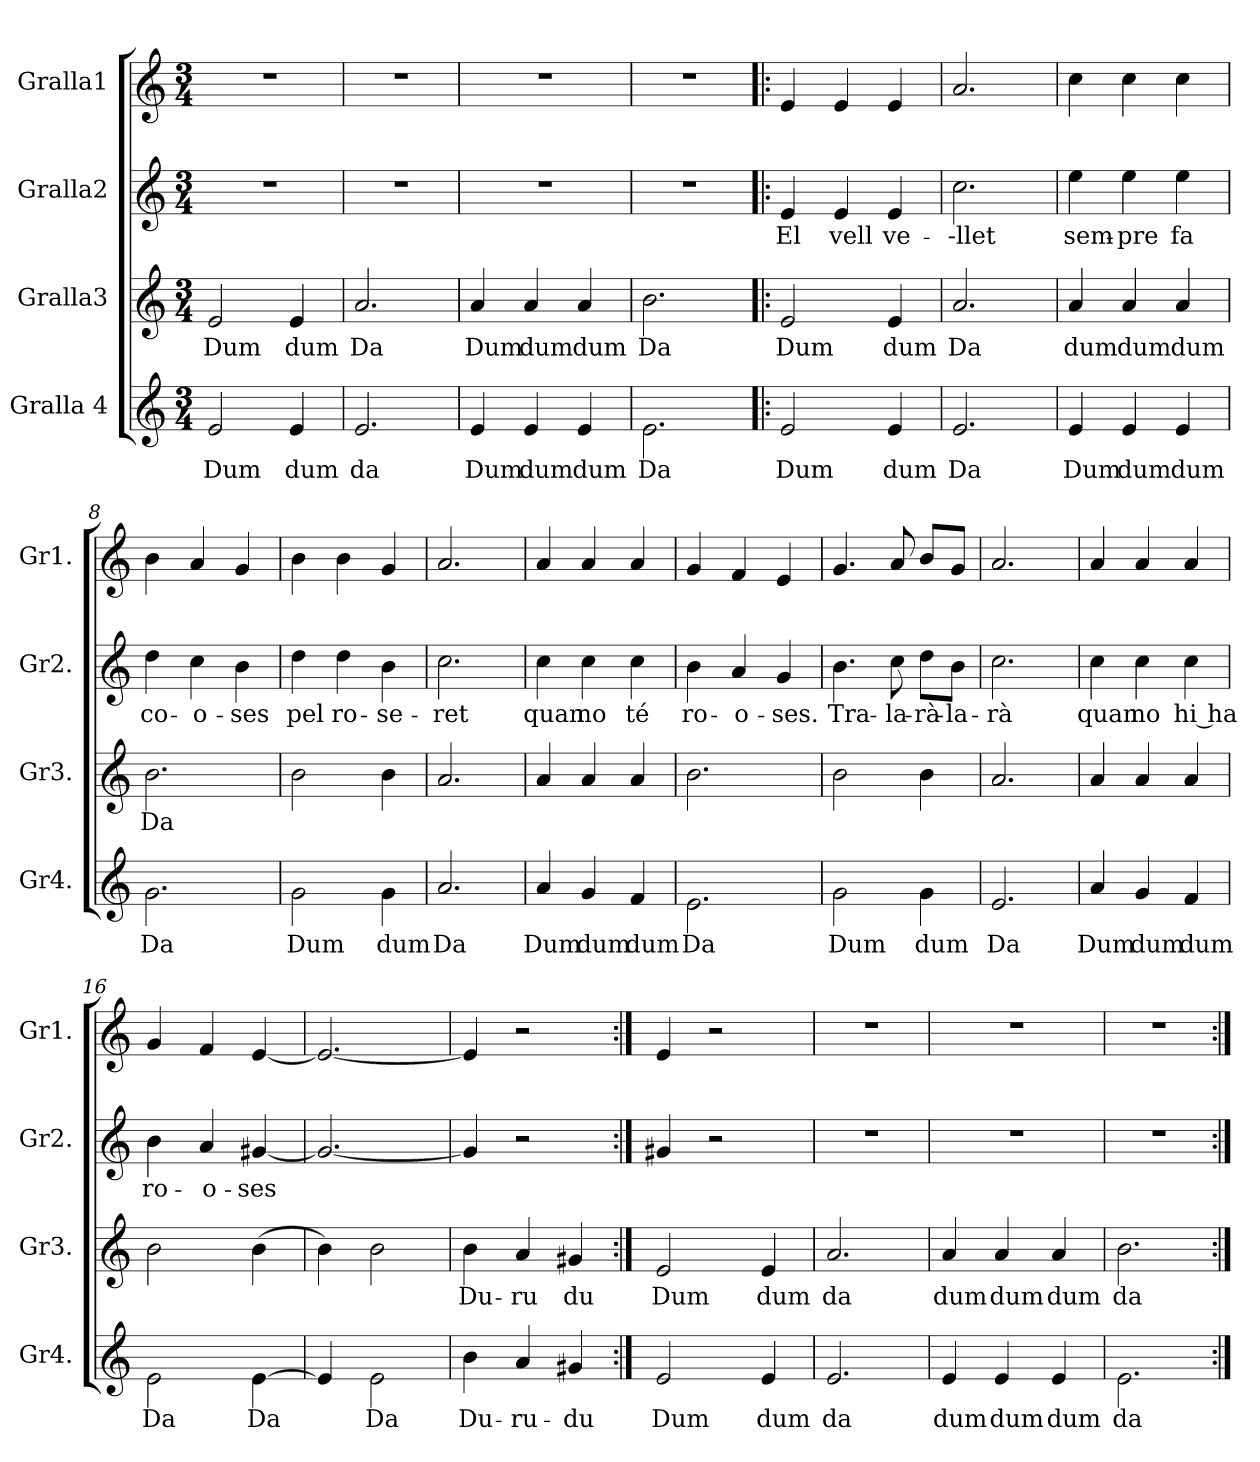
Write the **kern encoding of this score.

**kern	**text	**kern	**text	**kern	**text	**kern
*part4	*part4	*part3	*part3	*part2	*part2	*part1
*staff4	*staff4	*staff3	*staff3	*staff2	*staff2	*staff1
*I"Gralla 4	*	*I"Gralla3	*	*I"Gralla2	*	*I"Gralla1
*I'Gr4.	*	*I'Gr3.	*	*I'Gr2.	*	*I'Gr1.
*clefG2	*	*clefG2	*	*clefG2	*	*clefG2
*k[]	*	*k[]	*	*k[]	*	*k[]
*M3/4	*	*M3/4	*	*M3/4	*	*M3/4
=1	=1	=1	=1	=1	=1	=1
!	!LO:LY:b	!	!LO:LY:b	!	!	!
2e/	Dum	2e/	Dum	2.r	.	2.r
!	!LO:LY:b	!	!LO:LY:b	!	!	!
4e/	dum	4e/	dum	.	.	.
=2	=2	=2	=2	=2	=2	=2
!	!LO:LY:b	!	!LO:LY:b	!	!	!
2.e/	da	2.a/	Da	2.r	.	2.r
=3	=3	=3	=3	=3	=3	=3
!	!LO:LY:b	!	!LO:LY:b	!	!	!
4e/	Dum	4a/	Dum	2.r	.	2.r
!	!LO:LY:b	!	!LO:LY:b	!	!	!
4e/	dum	4a/	dum	.	.	.
!	!LO:LY:b	!	!LO:LY:b	!	!	!
4e/	dum	4a/	dum	.	.	.
=4	=4	=4	=4	=4	=4	=4
!	!LO:LY:b	!	!LO:LY:b	!	!	!
2.e\	Da	2.b\	Da	2.r	.	2.r
=5!|:	=5!|:	=5!|:	=5!|:	=5!|:	=5!|:	=5!|:
!	!LO:LY:b	!	!LO:LY:b	!	!LO:LY:b	!
2e/	Dum	2e/	Dum	4e/	El	4e/
!	!	!	!	!	!LO:LY:b	!
.	.	.	.	4e/	vell	4e/
!	!LO:LY:b	!	!LO:LY:b	!	!LO:LY:b	!
4e/	dum	4e/	dum	4e/	ve-	4e/
=6	=6	=6	=6	=6	=6	=6
!	!LO:LY:b	!	!LO:LY:b	!	!LO:LY:b	!
2.e/	Da	2.a/	Da	2.cc\	--llet	2.a/
=7	=7	=7	=7	=7	=7	=7
!	!LO:LY:b	!	!LO:LY:b	!	!LO:LY:b	!
4e/	Dum	4a/	dum	4ee\	sem-	4cc\
!	!LO:LY:b	!	!LO:LY:b	!	!LO:LY:b	!
4e/	dum	4a/	dum	4ee\	-pre	4cc\
!	!LO:LY:b	!	!LO:LY:b	!	!LO:LY:b	!
4e/	dum	4a/	dum	4ee\	fa	4cc\
=8	=8	=8	=8	=8	=8	=8
!	!LO:LY:b	!	!LO:LY:b	!	!LO:LY:b	!
2.g\	Da	2.b\	Da	4dd\	co-	4b\
!	!	!	!	!	!LO:LY:b	!
.	.	.	.	4cc\	-o-	4a/
!	!	!	!	!	!LO:LY:b	!
.	.	.	.	4b\	-ses	4g/
!!LO:LB:g=z
=9	=9	=9	=9	=9	=9	=9
!	!LO:LY:b	!	!LO:LY:b	!	!LO:LY:b	!
2g\	Dum	2b\	.	4dd\	pel	4b\
!	!	!	!	!	!LO:LY:b	!
.	.	.	.	4dd\	ro-	4b\
!	!LO:LY:b	!	!	!	!LO:LY:b	!
4g\	dum	4b\	.	4b\	-se-	4g/
=10	=10	=10	=10	=10	=10	=10
!	!LO:LY:b	!	!	!	!LO:LY:b	!
2.a/	Da	2.a/	.	2.cc\	-ret	2.a/
=11	=11	=11	=11	=11	=11	=11
!	!LO:LY:b	!	!	!	!LO:LY:b	!
4a/	Dum	4a/	.	4cc\	quan	4a/
!	!LO:LY:b	!	!	!	!LO:LY:b	!
4g/	dum	4a/	.	4cc\	no	4a/
!	!LO:LY:b	!	!	!	!LO:LY:b	!
4f/	dum	4a/	.	4cc\	té	4a/
=12	=12	=12	=12	=12	=12	=12
!	!LO:LY:b	!	!	!	!LO:LY:b	!
2.e\	Da	2.b\	.	4b\	ro-	4g/
!	!	!	!	!	!LO:LY:b	!
.	.	.	.	4a/	-o-	4f/
!	!	!	!	!	!LO:LY:b	!
.	.	.	.	4g/	-ses.	4e/
=13	=13	=13	=13	=13	=13	=13
!	!LO:LY:b	!	!	!	!LO:LY:b	!
2g\	Dum	2b\	.	4.b\	Tra-	4.g/
!	!	!	!	!	!LO:LY:b	!
.	.	.	.	8cc\	-la-	8a/
!	!LO:LY:b	!	!	!	!LO:LY:b	!
4g\	dum	4b\	.	8dd\L	-rà-	8b/L
!	!	!	!	!	!LO:LY:b	!
.	.	.	.	8b\J	-la-	8g/J
=14	=14	=14	=14	=14	=14	=14
!	!LO:LY:b	!	!	!	!LO:LY:b	!
2.e/	Da	2.a/	.	2.cc\	-rà	2.a/
=15	=15	=15	=15	=15	=15	=15
!	!LO:LY:b	!	!	!	!LO:LY:b	!
4a/	Dum	4a/	.	4cc\	quan	4a/
!	!LO:LY:b	!	!	!	!LO:LY:b	!
4g/	dum	4a/	.	4cc\	no	4a/
!	!LO:LY:b	!	!	!	!LO:LY:b	!
4f/	dum	4a/	.	4cc\	hi ha	4a/
=16	=16	=16	=16	=16	=16	=16
!	!LO:LY:b	!	!	!	!LO:LY:b	!
2e\	Da	2b\	.	4b\	ro-	4g/
!	!	!	!	!	!LO:LY:b	!
.	.	.	.	4a/	-o-	4f/
!	!LO:LY:b	!	!	!	!LO:LY:b	!
[4e\	Da	(>4b\	.	[4g#X/	-ses	[4e/
!!LO:LB:g=z
=17	=17	=17	=17	=17	=17	=17
4e/]	.	4b\)	.	2.g#/_	.	2.e/_
!	!LO:LY:b	!	!	!	!	!
2e\	Da	2b\	.	.	.	.
=18	=18	=18	=18	=18	=18	=18
!	!LO:LY:b	!	!LO:LY:b	!	!	!
4b\	Du-	4b\	Du-	4g#/]	.	4e/]
!	!LO:LY:b	!	!LO:LY:b	!	!	!
4a/	-ru-	4a/	-ru	2r	.	2r
!	!LO:LY:b	!	!LO:LY:b	!	!	!
4g#X/	-du	4g#X/	du	.	.	.
=19:|!	=19:|!	=19:|!	=19:|!	=19:|!	=19:|!	=19:|!
!	!LO:LY:b	!	!LO:LY:b	!	!	!
2e/	Dum	2e/	Dum	4g#X/	.	4e/
.	.	.	.	2r	.	2r
!	!LO:LY:b	!	!LO:LY:b	!	!	!
4e/	dum	4e/	dum	.	.	.
=20	=20	=20	=20	=20	=20	=20
!	!LO:LY:b	!	!LO:LY:b	!	!	!
2.e/	da	2.a/	da	2.r	.	2.r
=21	=21	=21	=21	=21	=21	=21
!	!LO:LY:b	!	!LO:LY:b	!	!	!
4e/	dum	4a/	dum	2.r	.	2.r
!	!LO:LY:b	!	!LO:LY:b	!	!	!
4e/	dum	4a/	dum	.	.	.
!	!LO:LY:b	!	!LO:LY:b	!	!	!
4e/	dum	4a/	dum	.	.	.
=22	=22	=22	=22	=22	=22	=22
!	!LO:LY:b	!	!LO:LY:b	!	!	!
2.e\	da	2.b\	da	2.r	.	2.r
=:|!	=:|!	=:|!	=:|!	=:|!	=:|!	=:|!
*-	*-	*-	*-	*-	*-	*-
